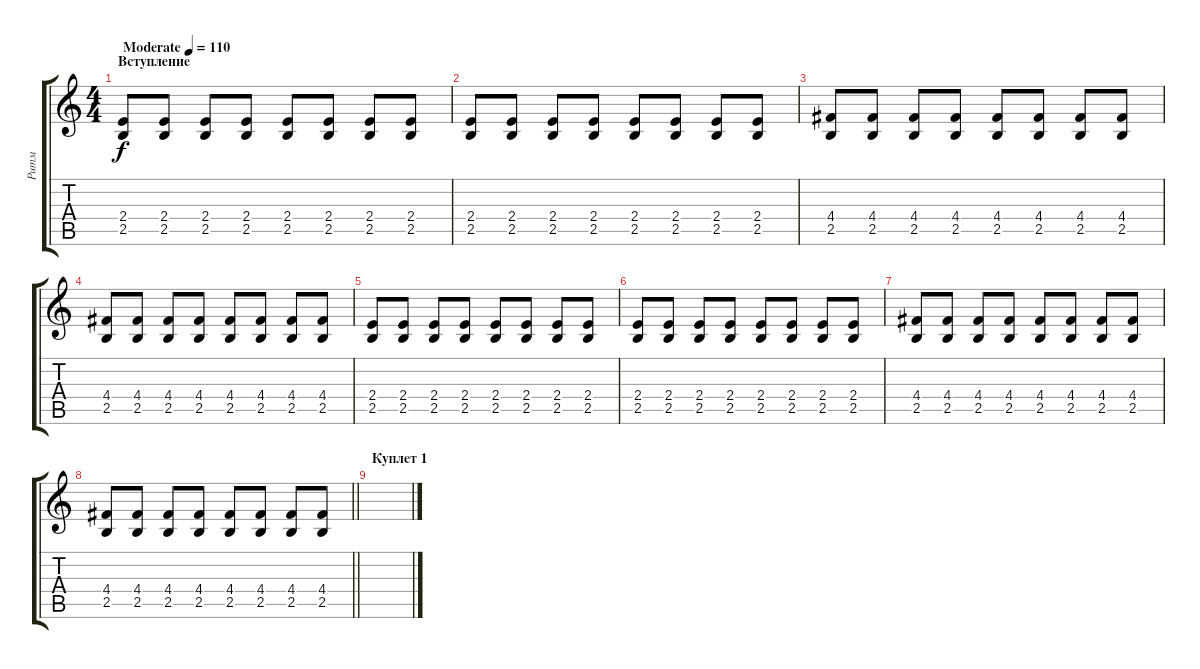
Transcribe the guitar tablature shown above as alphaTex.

\track ("Ритм" "Ритм") {instrument distortionguitar}
\staff {score tabs}
\tuning (E4 B3 G3 D3 A2 E2) {hide}
\ts (4 4)
\section ("" "Вступление")
\tempo (110 "Moderate")
\clef g2
\ks c
(2.4 2.5).8{dy f instrument distortionguitar} (2.4 2.5).8 (2.4 2.5).8 (2.4 2.5).8 (2.4 2.5).8 (2.4 2.5).8 (2.4 2.5).8 (2.4 2.5).8 |
(2.4 2.5).8 (2.4 2.5).8 (2.4 2.5).8 (2.4 2.5).8 (2.4 2.5).8 (2.4 2.5).8 (2.4 2.5).8 (2.4 2.5).8 |
(4.4 2.5).8 (4.4 2.5).8 (4.4 2.5).8 (4.4 2.5).8 (4.4 2.5).8 (4.4 2.5).8 (4.4 2.5).8 (4.4 2.5).8 |
(4.4 2.5).8 (4.4 2.5).8 (4.4 2.5).8 (4.4 2.5).8 (4.4 2.5).8 (4.4 2.5).8 (4.4 2.5).8 (4.4 2.5).8 |
(2.4 2.5).8 (2.4 2.5).8 (2.4 2.5).8 (2.4 2.5).8 (2.4 2.5).8 (2.4 2.5).8 (2.4 2.5).8 (2.4 2.5).8 |
(2.4 2.5).8 (2.4 2.5).8 (2.4 2.5).8 (2.4 2.5).8 (2.4 2.5).8 (2.4 2.5).8 (2.4 2.5).8 (2.4 2.5).8 |
(4.4 2.5).8 (4.4 2.5).8 (4.4 2.5).8 (4.4 2.5).8 (4.4 2.5).8 (4.4 2.5).8 (4.4 2.5).8 (4.4 2.5).8 |
\barLineRight lightlight
(4.4 2.5).8 (4.4 2.5).8 (4.4 2.5).8 (4.4 2.5).8 (4.4 2.5).8 (4.4 2.5).8 (4.4 2.5).8 (4.4 2.5).8 |
\section ("" "Куплет 1")
